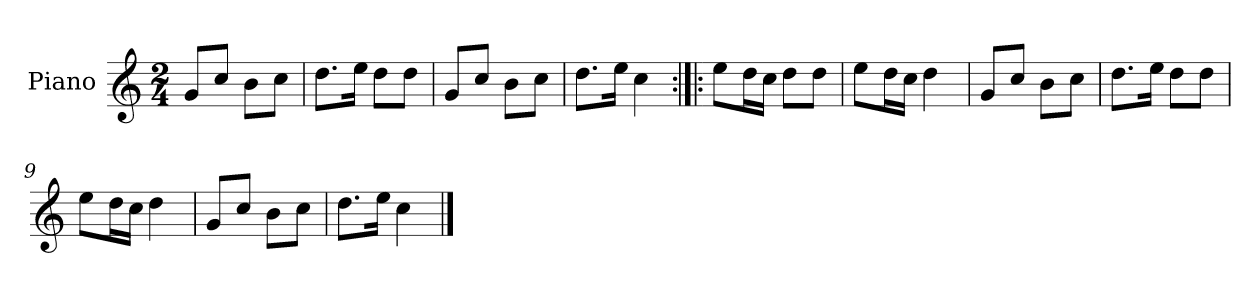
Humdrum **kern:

**kern
*part1
*staff1
*I"Piano
*I'Pno.
*clefG2
*k[]
*M2/4
=1
8g/L
8cc/J
8b\L
8cc\J
=2
8.dd\L
16ee\Jk
8dd\L
8dd\J
=3
8g/L
8cc/J
8b\L
8cc\J
=4
8.dd\L
16ee\Jk
4cc\
=5:|!|:
8ee\L
16dd\L
16cc\JJ
8dd\L
8dd\J
=6
8ee\L
16dd\L
16cc\JJ
4dd\
=7
8g/L
8cc/J
8b\L
8cc\J
=8
8.dd\L
16ee\Jk
8dd\L
8dd\J
!!LO:LB:g=z
=9
8ee\L
16dd\L
16cc\JJ
4dd\
=10
8g/L
8cc/J
8b\L
8cc\J
=11
8.dd\L
16ee\Jk
4cc\
==
*-
